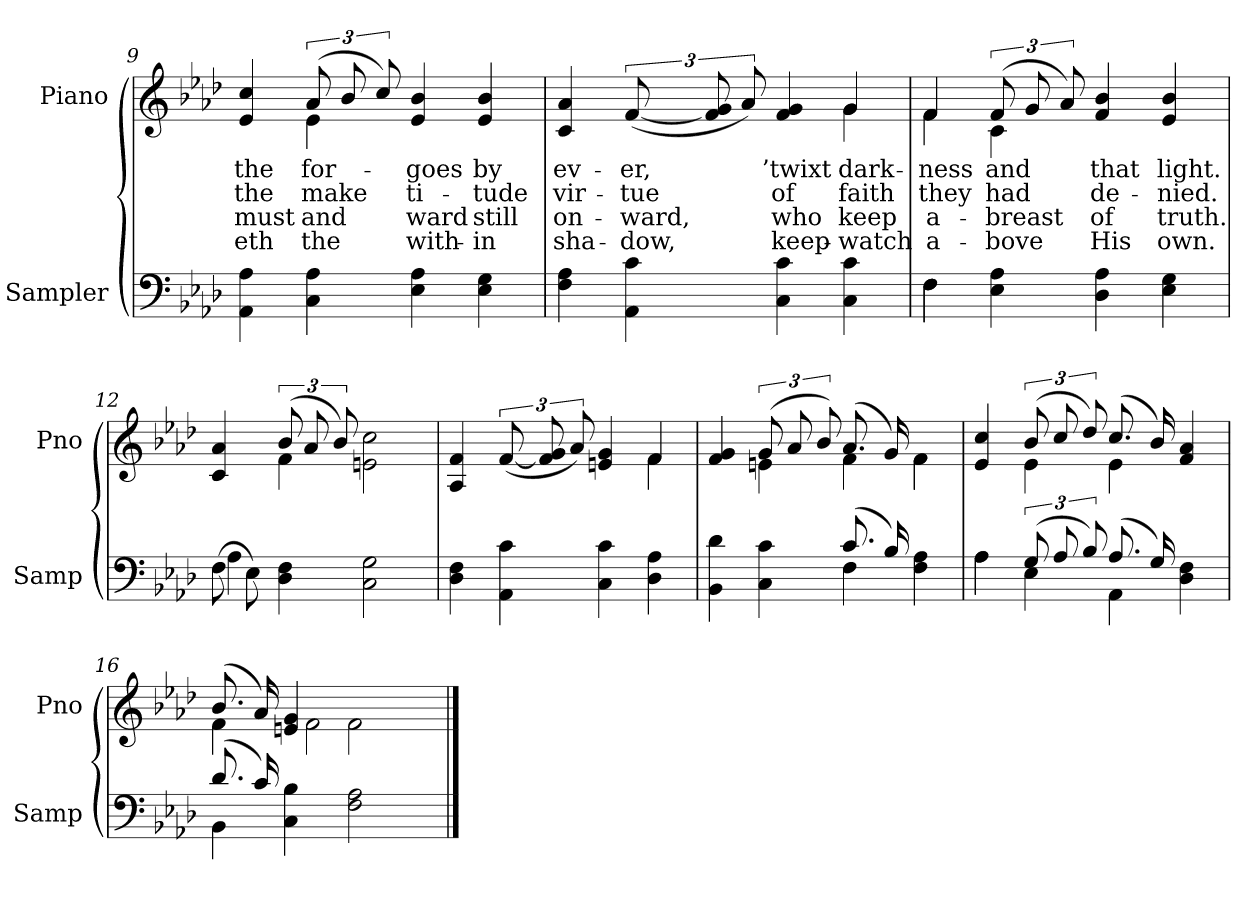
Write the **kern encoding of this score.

**kern	**kern	**text	**text	**text	**text
*part2	*part1	*part1	*part1	*part1	*part1
*staff2	*staff1	*staff1	*staff1	*staff1	*staff1
*I"Sampler	*I"Piano	*	*	*	*
*I'Samp	*I'Pno	*	*	*	*
*clefF4	*clefG2	*	*	*	*
*k[b-e-a-d-]	*k[b-e-a-d-]	*	*	*	*
*A-:	*A-:	*	*	*	*
=9	=9	=9	=9	=9	=9
*	*^	*	*	*	*
4AA- 4A-	4e-/ 4cc/	4ryy	the	the	must	-eth
4C 4A-	(12a-/	4e-	for-	make	and	the
.	12b-/	.	.	.	.	.
.	12cc/)	.	.	.	.	.
4E- 4A-	4e-/ 4b-/	2ryy	goes	-ti-	-ward	with-
4E- 4G	4e-/ 4b-/	.	by	-tude	still	-in
=10	=10	=10	=10	=10	=10	=10
4F 4A-	4c/ 4a-/	2.ryy	-ev-	vir-	on-	sha-
4AA- 4c	([12f/	.	-er,	-tue	-ward,	-dow,
.	12f/] 12g/	.	.	.	.	.
.	12a-/)	.	.	.	.	.
4C 4c	4f/ 4g/	.	’twixt	of	who	keep-
4C 4c	4g/	4g	dark-	faith	keep	watch
=11	=11	=11	=11	=11	=11	=11
*^	*	*	*	*	*	*
4F\	4F	4f/	4f	-ness	they	a-	a-
4E- 4A-	2.ryy	(12f/	4c	and	had	-breast	-bove
.	.	12g/	.	.	.	.	.
.	.	12a-/)	.	.	.	.	.
4D- 4A-	.	4f/ 4b-/	2ryy	that	de-	of	His
4E- 4G	.	4e-/ 4b-/	.	light.	-nied.	truth.	own.
=12	=12	=12	=12	=12	=12	=12	=12
(8F\	4A-	4c/ 4a-/	4ryy	.	.	.	.
8E-\)	.	.	.	.	.	.	.
4D- 4F	2.ryy	(12b-/	4f	.	.	.	.
.	.	12a-/	.	.	.	.	.
.	.	12b-/)	.	.	.	.	.
2C 2G	.	2en\ 2cc\	2ryy	.	.	.	.
*v	*v	*	*	*	*	*	*
=13	=13	=13	=13	=13	=13	=13
4D- 4F	4A-/ 4f/	2.ryy	.	.	.	.
4AA- 4c	([12f/	.	.	.	.	.
.	12f/] 12g/	.	.	.	.	.
.	12a-/)	.	.	.	.	.
4C 4c	4en/ 4g/	.	.	.	.	.
4D- 4A-	4f/	4f	.	.	.	.
=14	=14	=14	=14	=14	=14	=14
*^	*	*	*	*	*	*
4BB- 4d-	2ryy	4f/ 4g/	4ryy	.	.	.	.
4C 4c	.	(12g/	4en	.	.	.	.
.	.	12a-/	.	.	.	.	.
.	.	12b-/)	.	.	.	.	.
(8.c/	4F	(8.a-/	4f	.	.	.	.
16B-/)	.	16g/)	.	.	.	.	.
4F 4A-	4ryy	4f\	4f	.	.	.	.
=15	=15	=15	=15	=15	=15	=15	=15
4A-\	4A-	4e-/ 4cc/	4ryy	.	.	.	.
(12G/	4E-	(12b-/	4e-	.	.	.	.
12A-/	.	12cc/	.	.	.	.	.
12B-/)	.	12dd-/)	.	.	.	.	.
(8.A-/	4AA-	(8.cc/	4e-	.	.	.	.
16G/)	.	16b-/)	.	.	.	.	.
4D- 4F	4ryy	4f 4a-	4ryy	.	.	.	.
=16	=16	=16	=16	=16	=16	=16	=16
(8.d-/	4BB-	(8.b-/	4f	.	.	.	.
16c/)	.	16a-/)	.	.	.	.	.
4C 4B-	2.ryy	4en 4g	16ryy	.	.	.	.
.	.	.	2f	.	.	.	.
2F 2A-	.	2f\	.	.	.	.	.
.	.	.	8.ryy	.	.	.	.
*v	*v	*	*	*	*	*	*
*	*v	*v	*	*	*	*
==	==	==	==	==	==
*-	*-	*-	*-	*-	*-
